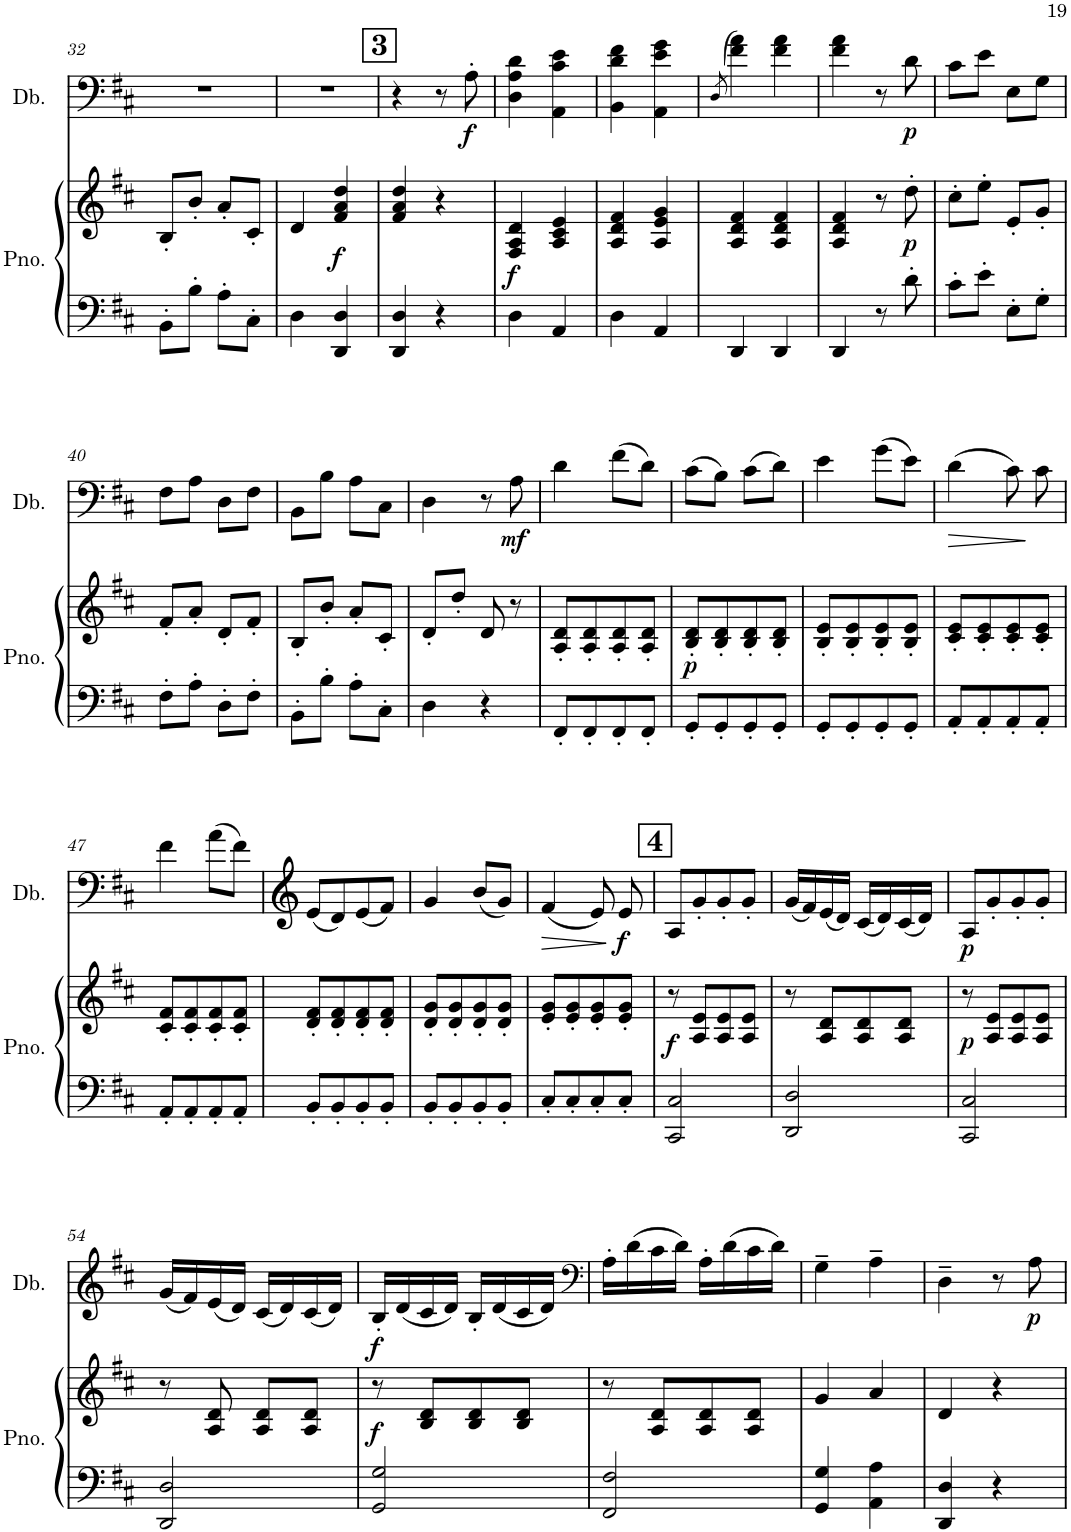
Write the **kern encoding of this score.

**kern	**kern	**dynam	**kern	**dynam
*part2	*part2	*part2	*part1	*part1
*staff3	*staff2	*staff2/3	*staff1	*staff1
*I"Piano	*	*	*I"Double Bass	*
*I'Pno.	*	*	*I'Db.	*
!!LO:PB:g=z
*clefF4	*clefG2	*	*clefF4	*
*	*	*	*Trd7c12	*
*k[f#c#]	*k[f#c#]	*	*k[f#c#]	*
*M2/4	*M2/4	*	*M2/4	*
=32	=32	=32	=32	=32
8BB'\L	8B'/L	.	2r	.
8B'\J	8b'/J	.	.	.
8A'\L	8a'/L	.	.	.
8C#'\J	8c#'/J	.	.	.
=33	=33	=33	=33	=33
4D\	4d/	.	2r	.
!	!	!LO:DY:b	!	!
4DD/ 4D/	4f#/ 4a/ 4dd/	f	.	.
!!LO:REH:place=s1:a:B:cj:fs=14:t=3
=34	=34	=34	=34	=34
4DD/ 4D/	4f#/ 4a/ 4dd/	.	4r	.
4r	4r	.	8r	.
!	!	!	!	!LO:DY:b
.	.	.	8A'\	f
=35	=35	=35	=35	=35
!	!	!LO:DY:b	!	!
4D\	4F#/ 4A/ 4d/	f	4D\ 4A\ 4d\	.
4AA/	4A/ 4c#/ 4e/	.	4AA\ 4c#\ 4e\	.
=36	=36	=36	=36	=36
4D\	4A/ 4d/ 4f#/	.	4BB\ 4d\ 4f#\	.
4AA/	4A/ 4e/ 4g/	.	4AA\ 4e\ 4g\	.
=37	=37	=37	=37	=37
.	.	.	(>8qD/	.
4DD/	4A/ 4d/ 4f#/	.	4f#\ 4a\)	.
4DD/	4A/ 4d/ 4f#/	.	4f#\ 4a\	.
=38	=38	=38	=38	=38
4DD/	4A/ 4d/ 4f#/	.	4f#\ 4a\	.
8r	8r	.	8r	.
!	!	!LO:DY:b	!	!LO:DY:b
8d'\	8dd'\	p	8d\	p
=39	=39	=39	=39	=39
8c#'\L	8cc#'\L	.	8c#\L	.
8e'\J	8ee'\J	.	8e\J	.
8E'\L	8e'/L	.	8E\L	.
8G'\J	8g'/J	.	8G\J	.
!!LO:LB:g=z
=40	=40	=40	=40	=40
8F#'\L	8f#'/L	.	8F#\L	.
8A'\J	8a'/J	.	8A\J	.
8D'\L	8d'/L	.	8D\L	.
8F#'\J	8f#'/J	.	8F#\J	.
=41	=41	=41	=41	=41
8BB'\L	8B'/L	.	8BB\L	.
8B'\J	8b'/J	.	8B\J	.
8A'\L	8a'/L	.	8A\L	.
8C#'\J	8c#'/J	.	8C#\J	.
=42	=42	=42	=42	=42
4D\	8d'/L	.	4D\	.
.	8dd'/J	.	.	.
4r	8d/	.	8r	.
!	!	!	!	!LO:DY:b
.	8r	.	8A\	mf
=43	=43	=43	=43	=43
8FF#'/L	8A/' 8d/'L	.	4d\	.
8FF#'/	8A/' 8d/'	.	.	.
8FF#'/	8A/' 8d/'	.	(8f#\L	.
8FF#'/J	8A/' 8d/'J	.	8d\J)	.
=44	=44	=44	=44	=44
!	!	!LO:DY:b	!	!
8GG'/L	8B/' 8d/'L	p	(8c#\L	.
8GG'/	8B/' 8d/'	.	8B\J)	.
8GG'/	8B/' 8d/'	.	(8c#\L	.
8GG'/J	8B/' 8d/'J	.	8d\J)	.
=45	=45	=45	=45	=45
8GG'/L	8B/' 8e/'L	.	4e\	.
8GG'/	8B/' 8e/'	.	.	.
8GG'/	8B/' 8e/'	.	(8g\L	.
8GG'/J	8B/' 8e/'J	.	8e\J)	.
=46	=46	=46	=46	=46
!	!	!	!	!LO:HP:b
8AA'/L	8c#/' 8e/'L	.	(4d\	>
8AA'/	8c#/' 8e/'	.	.	.
8AA'/	8c#/' 8e/'	.	8c#\)	.
8AA'/J	8c#/' 8e/'J	.	8c#\	]
!!LO:LB:g=z
=47	=47	=47	=47	=47
8AA'/L	8c#/' 8f#/'L	.	4f#\	.
8AA'/	8c#/' 8f#/'	.	.	.
8AA'/	8c#/' 8f#/'	.	(8a\L	.
8AA'/J	8c#/' 8f#/'J	.	8f#\J)	.
=48	=48	=48	=48	=48
8BB'/L	8d/' 8f#/'L	.	(8e/L	.
8BB'/	8d/' 8f#/'	.	8d/)	.
8BB'/	8d/' 8f#/'	.	(8e/	.
8BB'/J	8d/' 8f#/'J	.	8f#/J)	.
=49	=49	=49	=49	=49
8BB'/L	8d/' 8g/'L	.	4g/	.
8BB'/	8d/' 8g/'	.	.	.
8BB'/	8d/' 8g/'	.	(8b/L	.
8BB'/J	8d/' 8g/'J	.	8g/J)	.
=50	=50	=50	=50	=50
!	!	!	!	!LO:HP:b
8C#'/L	8e/' 8g/'L	.	(4f#/	>
8C#'/	8e/' 8g/'	.	.	.
8C#'/	8e/' 8g/'	.	8e/)	.
!	!	!	!	!LO:DY:n=1:b
8C#'/J	8e/' 8g/'J	.	8e/	] f
!!LO:REH:place=s1:a:B:cj:fs=14:t=4
=51	=51	=51	=51	=51
!	!	!LO:DY:b	!	!
2CC#/ 2C#/	8r	f	8A/L	.
.	8A/ 8e/L	.	8g'/	.
.	8A/ 8e/	.	8g'/	.
.	8A/ 8e/J	.	8g'/J	.
=52	=52	=52	=52	=52
2DD/ 2D/	8r	.	(16g/LL	.
.	.	.	16f#/)	.
.	8A/ 8d/L	.	(16e/	.
.	.	.	16d/JJ)	.
.	8A/ 8d/	.	(16c#/LL	.
.	.	.	16d/)	.
.	8A/ 8d/J	.	(16c#/	.
.	.	.	16d/JJ)	.
=53	=53	=53	=53	=53
!	!	!LO:DY:b	!	!LO:DY:b
2CC#/ 2C#/	8r	p	8A/L	p
.	8A/ 8e/L	.	8g'/	.
.	8A/ 8e/	.	8g'/	.
.	8A/ 8e/J	.	8g'/J	.
!!LO:LB:g=z
=54	=54	=54	=54	=54
2DD/ 2D/	8r	.	(16g/LL	.
.	.	.	16f#/)	.
.	8A/ 8d/	.	(16e/	.
.	.	.	16d/JJ)	.
.	8A/ 8d/L	.	(16c#/LL	.
.	.	.	16d/)	.
.	8A/ 8d/J	.	(16c#/	.
.	.	.	16d/JJ)	.
=55	=55	=55	=55	=55
!	!	!LO:DY:b	!	!LO:DY:b
2GG/ 2G/	8r	f	16B'/LL	f
.	.	.	(16d/	.
.	8B/ 8d/L	.	16c#/	.
.	.	.	16d/JJ)	.
.	8B/ 8d/	.	16B'/LL	.
.	.	.	(16d/	.
.	8B/ 8d/J	.	16c#/	.
.	.	.	16d/JJ)	.
=56	=56	=56	=56	=56
*	*	*	*clefF4	*
2FF#/ 2F#/	8r	.	16A'\LL	.
.	.	.	(16d\	.
.	8A/ 8d/L	.	16c#\	.
.	.	.	16d\JJ)	.
.	8A/ 8d/	.	16A'\LL	.
.	.	.	(16d\	.
.	8A/ 8d/J	.	16c#\	.
.	.	.	16d\JJ)	.
=57	=57	=57	=57	=57
4GG/ 4G/	4g/	.	4G~\	.
4AA\ 4A\	4a/	.	4A~\	.
=58	=58	=58	=58	=58
4DD/ 4D/	4d/	.	4D~\	.
4r	4r	.	8r	.
!	!	!	!	!LO:DY:b
.	.	.	8A\	p
=	=	=	=	=
*-	*-	*-	*-	*-
